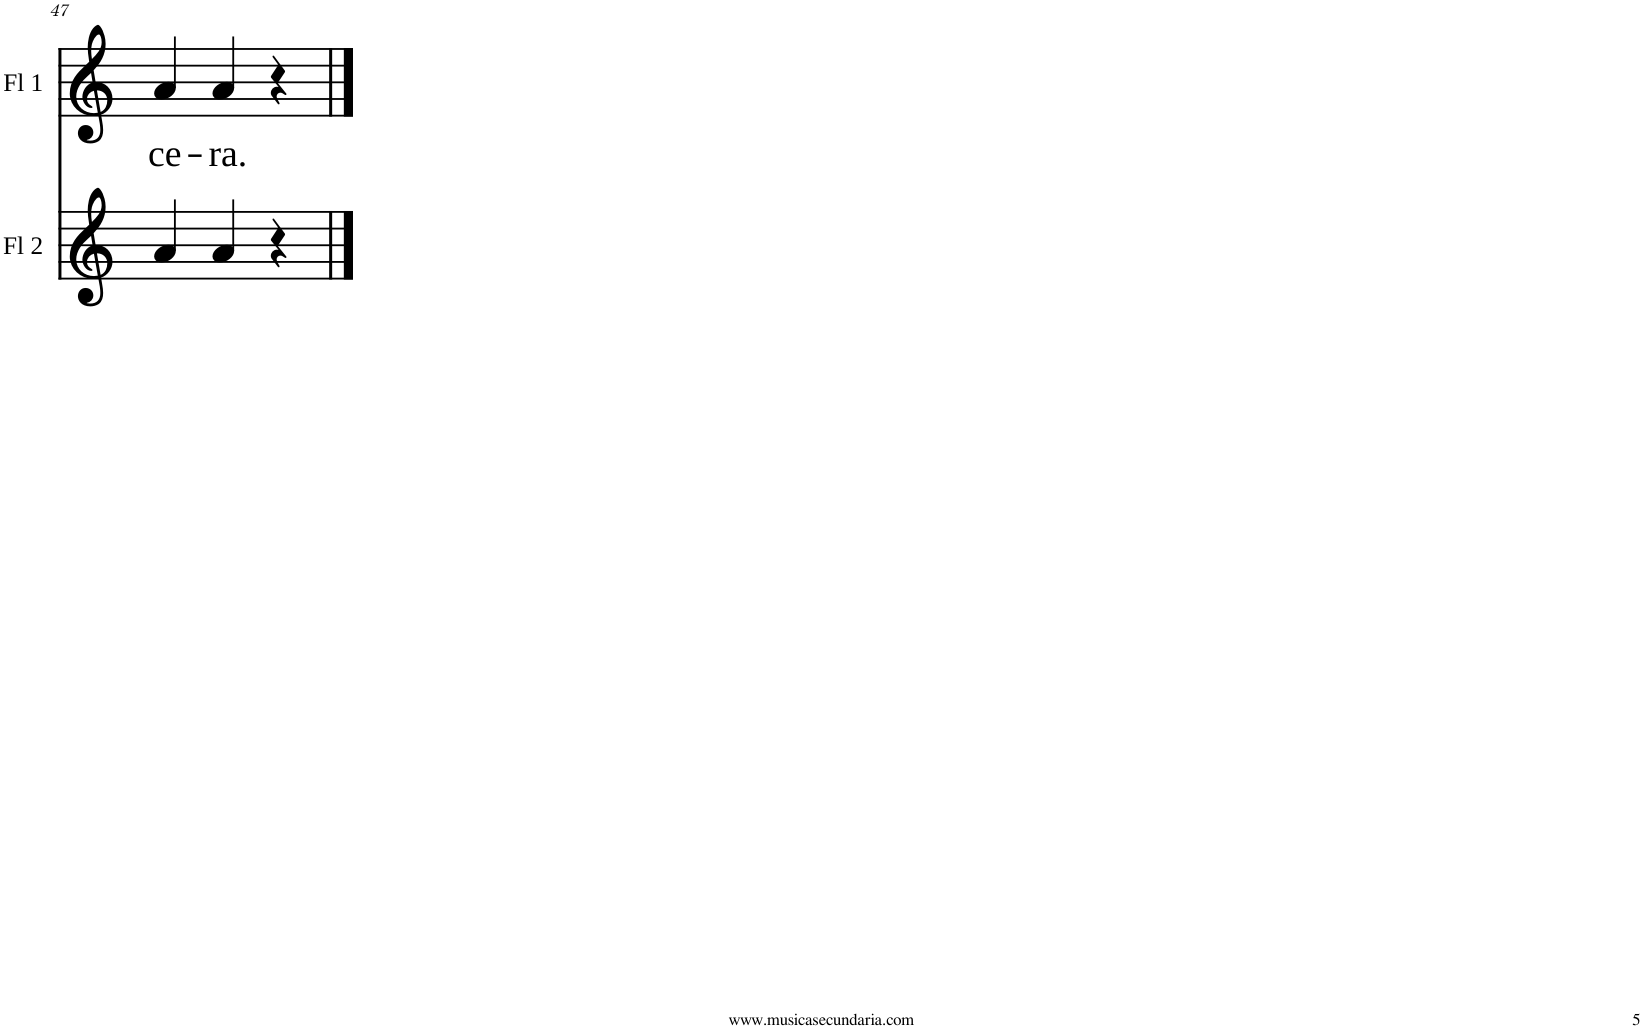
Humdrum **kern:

**kern	**kern	**text
*part2	*part1	*part1
*staff2	*staff1	*staff1
*I"Flauta 2	*I"Flauta 1	*
*I'Fl 2	*I'Fl 1	*
!!LO:PB:g=z
*clefG2	*clefG2	*
*k[]	*k[]	*
*M3/4	*M3/4	*
=47	=47	=47
!	!	!LO:LY:b
4a/	4a/	ce-
!	!	!LO:LY:b
4a/	4a/	-ra.
4r	4r	.
==	==	==
*-	*-	*-
